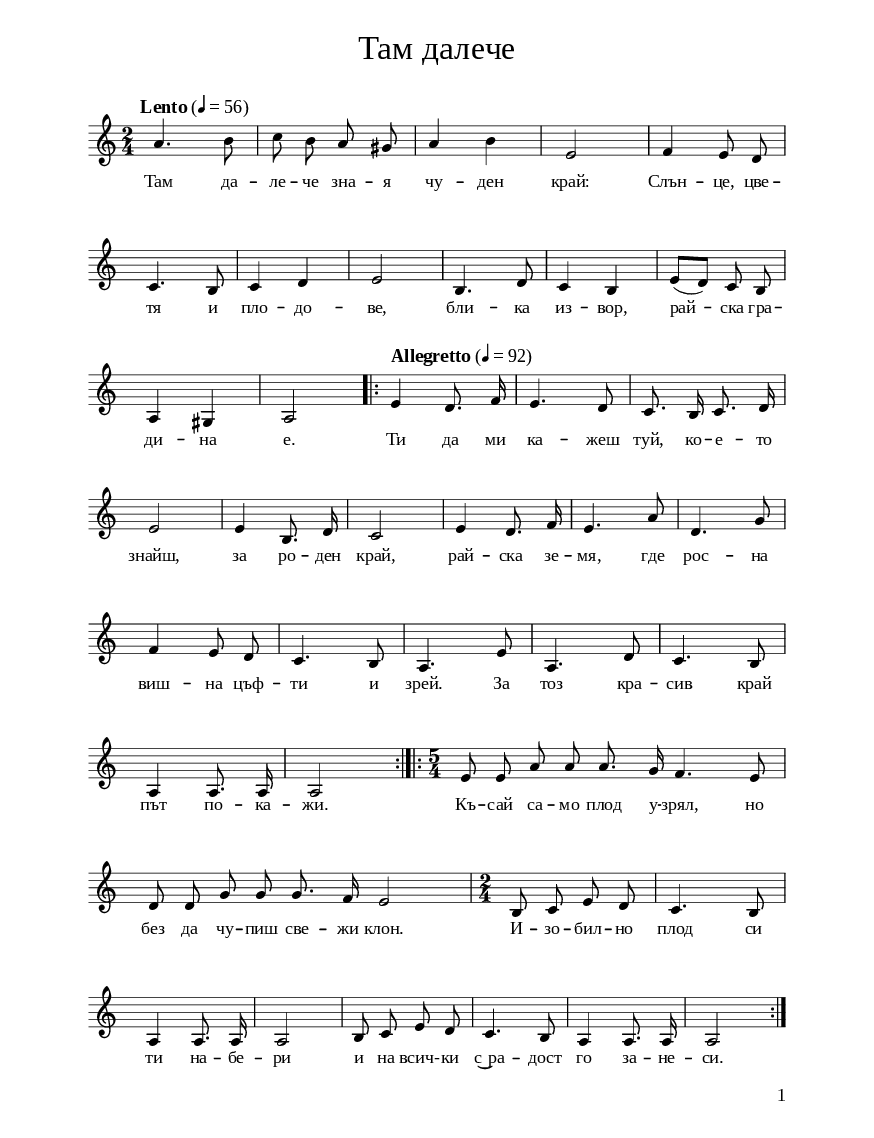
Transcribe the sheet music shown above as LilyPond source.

\version "2.24.3"

\include "include/globals.ily"

\bookpart {
  \label #'ref117
  \tocItem \markup "Там далече"
  \include "include/bookpart-paper.ily"
  \score {
    \include "include/score-layout.ily"

    \new Voice \absolute {
      \clef treble
      \key a \minor
      \time 2/4
      \tempoFunc "Lento" 4 "56"
      \autoBeamOff
      a'4. b'8 |  c''8 b'8 a'8 gis'8 | a'4 b'4 | e'2 |  f'4 e'8 d'8 \break |


      c'4. b8 | c'4 d'4 | e'2 | b4. d'8 | c'4 b4 | e'8 ( [d'8] ) c'8 b8 \break |


      a4 gis4 | a2 \bar ".|:"
      | \tempoFunc "Allegretto" 4 "92" | e'4 d'8. f'16 | e'4. d'8 |c'8. b16 c'8. d'16 \break |

      e'2 | e'4 b8. d'16 | c'2 | e'4 d'8. f'16 | e'4. a'8 | d'4. g'8 \break |

      f'4 e'8 d'8 | c'4. b8 |   \key a \minor a4. e'8 | a4. d'8 | c'4. b8 \break |

      a4 a8. a16 | a2 \bar ":|.|:"
      | \time 5/4
      e'8 e'8 a'8 a'8 a'8. g'16 f'4. e'8 \break |

      d'8 d'8 g'8 g'8 g'8. f'16 e'2 | \time 2/4  b8 c'8 e'8 d'8 | c'4. b8 \break |

      a4 a8. a16 | a2 | b8 c'8 e'8 d'8 | c'4. b8 | a4 a8. a16 | a2 \bar ":|."
    }

    \addlyrics {
      Там   да  --  ле
      --  че   зна  --  я   чу  --  ден   край: Слън --  це,
      цве  --  тя   и   пло  --  до  --  ве,   бли  --  ка   из  --
      вор,   рай  --  ска   гра  --  ди  --  на   е.   Ти   да   ми   ка
      --  жеш   туй,   ко  --  е  --  то   знайш, за   ро  --  ден
      край,   рай  --  ска   зе  --  мя,   где   рос  --  на   виш  --
      на   цъф  --  ти   и   зрей.   За   тоз   кра  --  сив   край
      път   по  --  ка  --  жи.   Къ  --  сай   са  --  мо   плод   у  --
      зрял,   но   без   да   чу  --  пиш   све  --  жи   клон.   И  --
      зо  --  бил  --  но   плод   си   ти   на  --  бе  --  ри   и   на
      "всич-"  --  ки   с~ра  --  дост   го   за  --  не  --  си.
    }

    \header {
      title = \titleFunc "Там далече" " Tam daleče"
    }

    \midi{}

  } % score


} % bookpart
